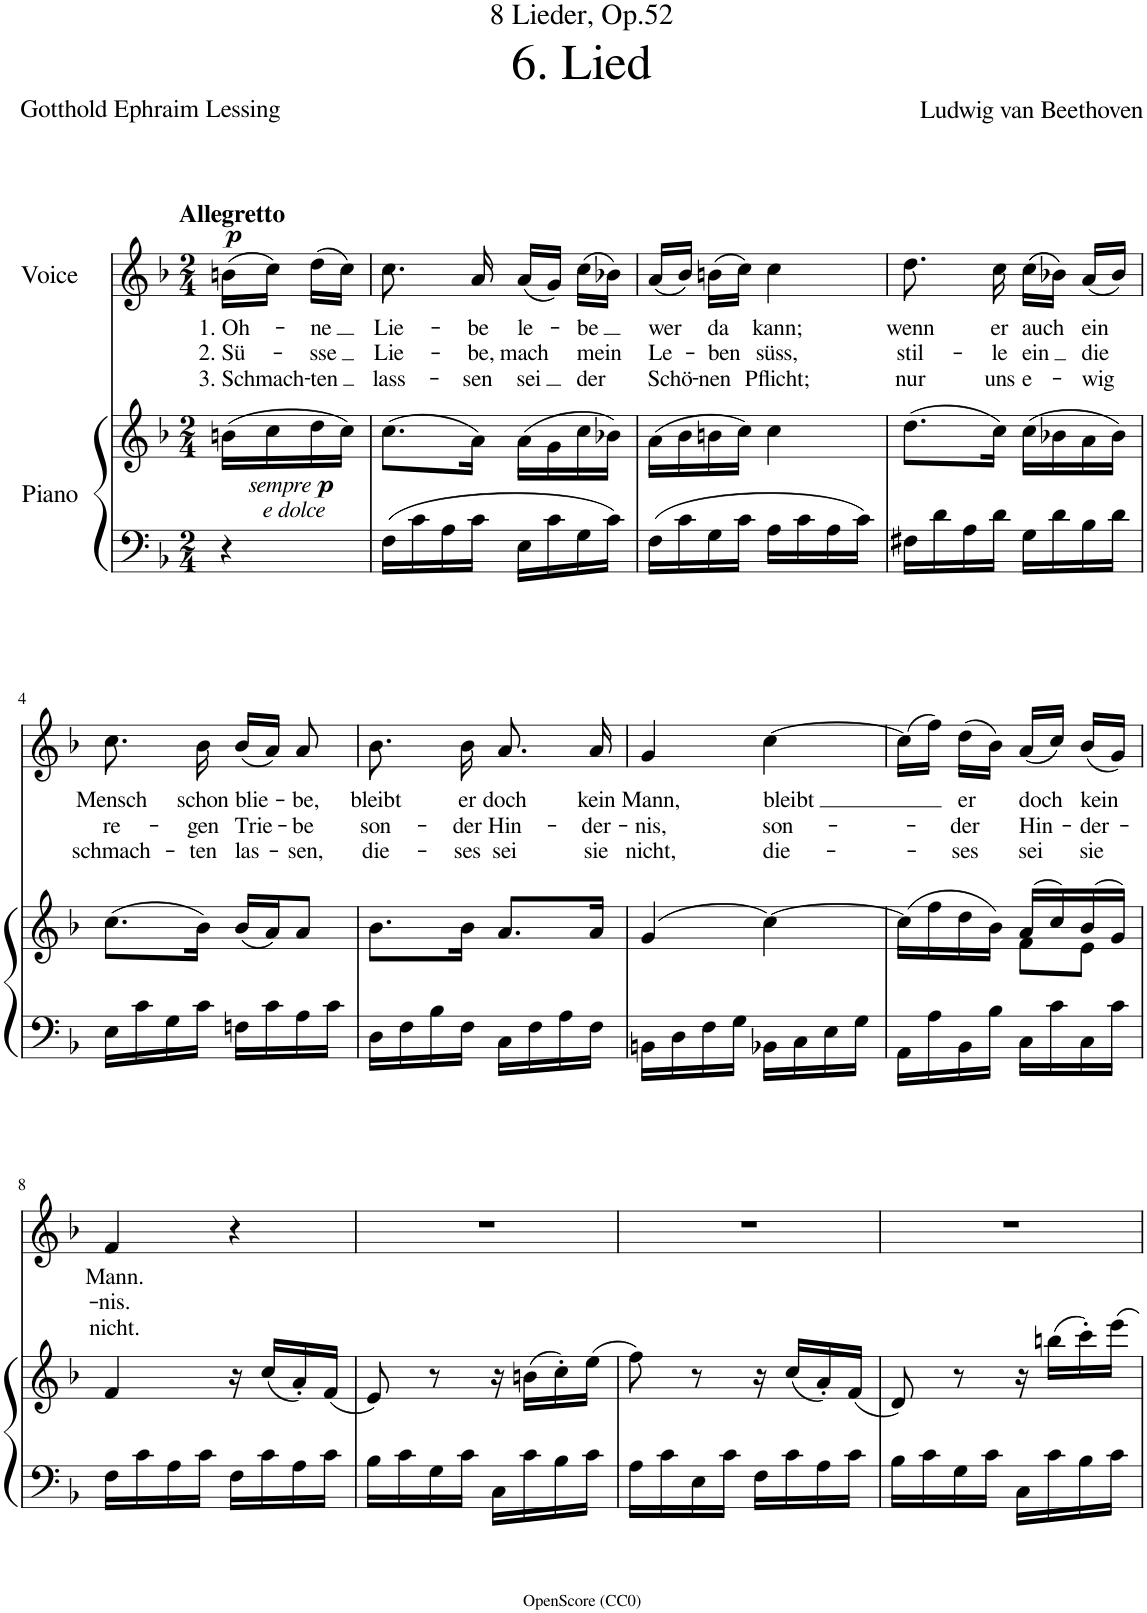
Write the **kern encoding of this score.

**kern	**kern	**dynam	**kern	**text	**text	**text	**dynam
*part2	*part2	*part2	*part1	*part1	*part1	*part1	*part1
*staff3	*staff2	*staff2/3	*staff1	*staff1	*staff1	*staff1	*staff1
*I"Piano	*	*	*I"Voice	*	*	*	*
*I'Pno	*	*	*	*	*	*	*
*clefF4	*clefG2	*	*clefG2	*	*	*	*
*k[b-]	*k[b-]	*	*k[b-]	*	*	*	*
*M2/4	*M2/4	*	*M2/4	*	*	*	*
=	=	=	=	=	=	=	=
!	!	!	!LO:TX:a:B:t=Allegretto	!	!	!	!
!	!	!LO:DY:b	!	!LO:LY:b	!LO:LY:b	!LO:LY:b	!
!	!	!LO:DY:n=1:b	!	!	!	!	!
!	!	!LO:DY:n=2:b	!	!	!	!	!LO:DY:a
4r	(16bn\LL	other-dynamics p other-dynamics	(16bn\LL	1. Oh-	2. Sü-	3. Schmach-	p
.	16cc\	.	16cc\JJ)	.	.	.	.
!	!	!	!	!LO:LY:b	!LO:LY:b	!LO:LY:b	!
.	16dd\	.	(16dd\LL	-ne	-sse	-ten	.
.	16cc\JJ)	.	16cc\JJ)	.	.	.	.
=1	=1	=1	=1	=1	=1	=1	=1
!	!	!	!	!LO:LY:b	!LO:LY:b	!LO:LY:b	!
16F\LL	(8.cc\L	.	8.cc\	Lie-	Lie-	lass-	.
16c\	.	.	.	.	.	.	.
16A\	.	.	.	.	.	.	.
!	!	!	!	!LO:LY:b	!LO:LY:b	!LO:LY:b	!
16c\JJ	16a\Jk)	.	16a/	-be	-be,	-sen	.
!	!	!	!	!LO:LY:b	!LO:LY:b	!LO:LY:b	!
16E\LL	(16a\LL	.	(16a/LL	le-	mach	sei	.
16c\	16g\	.	16g/JJ)	.	.	.	.
!	!	!	!	!LO:LY:b	!LO:LY:b	!LO:LY:b	!
16G\	16cc\	.	(16cc\LL	-be	mein	der	.
16c\JJ	16b-X\JJ)	.	16b-X\JJ)	.	.	.	.
=2	=2	=2	=2	=2	=2	=2	=2
!	!	!	!	!LO:LY:b	!LO:LY:b	!LO:LY:b	!
16F\LL	(16a\LL	.	(16a/LL	wer	Le-	Schö-	.
16c\	16b-\	.	16b-/JJ)	.	.	.	.
!	!	!	!	!LO:LY:b	!LO:LY:b	!LO:LY:b	!
16G\	16bn\	.	(16bn\LL	da	-ben	-nen	.
16c\JJ	16cc\JJ)	.	16cc\JJ)	.	.	.	.
!	!	!	!	!LO:LY:b	!LO:LY:b	!LO:LY:b	!
16A\LL	4cc\	.	4cc\	kann;	süss,	Pflicht;	.
16c\	.	.	.	.	.	.	.
16A\	.	.	.	.	.	.	.
16c\JJ	.	.	.	.	.	.	.
=3	=3	=3	=3	=3	=3	=3	=3
!	!	!	!	!LO:LY:b	!LO:LY:b	!LO:LY:b	!
16F#X\LL	(8.dd\L	.	8.dd\	wenn	stil-	nur	.
16d\	.	.	.	.	.	.	.
16A\	.	.	.	.	.	.	.
!	!	!	!	!LO:LY:b	!LO:LY:b	!LO:LY:b	!
16d\JJ	16cc\Jk)	.	16cc\	er	-le	uns	.
!	!	!	!	!LO:LY:b	!LO:LY:b	!LO:LY:b	!
16G\LL	(16cc\LL	.	(16cc\LL	auch	ein	e-	.
16d\	16b-X\	.	16b-X\JJ)	.	.	.	.
!	!	!	!	!LO:LY:b	!LO:LY:b	!LO:LY:b	!
16B-\	16a\	.	(16a/LL	ein	die	-wig	.
16d\JJ	16b-\JJ)	.	16b-/JJ)	.	.	.	.
!!LO:LB:g=z
=4	=4	=4	=4	=4	=4	=4	=4
!	!	!	!	!LO:LY:b	!LO:LY:b	!LO:LY:b	!
16E\LL	(8.cc\L	.	8.cc\	Mensch	re-	schmach-	.
16c\	.	.	.	.	.	.	.
16G\	.	.	.	.	.	.	.
!	!	!	!	!LO:LY:b	!LO:LY:b	!LO:LY:b	!
16c\JJ	16b-\Jk)	.	16b-\	schon	-gen	-ten	.
!	!	!	!	!LO:LY:b	!LO:LY:b	!LO:LY:b	!
16Fn\LL	(16b-/LL	.	(16b-/LL	blie-	Trie-	las-	.
16c\	16a/J)	.	16a/JJ)	.	.	.	.
!	!	!	!	!LO:LY:b	!LO:LY:b	!LO:LY:b	!
16A\	8a/J	.	8a/	-be,	-be	-sen,	.
16c\JJ	.	.	.	.	.	.	.
=5	=5	=5	=5	=5	=5	=5	=5
!	!	!	!	!LO:LY:b	!LO:LY:b	!LO:LY:b	!
16D\LL	8.b-\L	.	8.b-\	bleibt	son-	die-	.
16F\	.	.	.	.	.	.	.
16B-\	.	.	.	.	.	.	.
!	!	!	!	!LO:LY:b	!LO:LY:b	!LO:LY:b	!
16F\JJ	16b-\Jk	.	16b-\	er	-der	-ses	.
!	!	!	!	!LO:LY:b	!LO:LY:b	!LO:LY:b	!
16C\LL	8.a/L	.	8.a/	doch	Hin-	sei	.
16F\	.	.	.	.	.	.	.
16A\	.	.	.	.	.	.	.
!	!	!	!	!LO:LY:b	!LO:LY:b	!LO:LY:b	!
16F\JJ	16a/Jk	.	16a/	kein	-der-	sie	.
=6	=6	=6	=6	=6	=6	=6	=6
!	!	!	!	!LO:LY:b	!LO:LY:b	!LO:LY:b	!
16BBn\LL	(4g/	.	4g/	Mann,	-nis,	nicht,	.
16D\	.	.	.	.	.	.	.
16F\	.	.	.	.	.	.	.
16G\JJ	.	.	.	.	.	.	.
!	!	!	!	!LO:LY:b	!LO:LY:b	!LO:LY:b	!
16BB-X\LL	[>4cc\)	.	[4cc\	bleibt	son-	die-	.
16C\	.	.	.	.	.	.	.
16E\	.	.	.	.	.	.	.
16G\JJ	.	.	.	.	.	.	.
=7	=7	=7	=7	=7	=7	=7	=7
*	*^	*	*	*	*	*	*
16AA\LL	(>16cc\LL]	4ryy	.	(16cc\LL]	.	.	.	.
16A\	16ff\	.	.	16ff\JJ)	.	.	.	.
!	!	!	!	!	!LO:LY:b	!LO:LY:b	!LO:LY:b	!
16BB-\	16dd\	.	.	(16dd\LL	er	-der	-ses	.
16B-\JJ	16b-\JJ)	.	.	16b-\JJ)	.	.	.	.
!	!	!	!	!	!LO:LY:b	!LO:LY:b	!LO:LY:b	!
16C\LL	(16a/LL	8f\L	.	(16a/LL	doch	Hin-	sei	.
16c\	16cc/)	.	.	16cc/JJ)	.	.	.	.
!	!	!	!	!	!LO:LY:b	!LO:LY:b	!LO:LY:b	!
16C\	(16b-/	8e\J	.	(16b-/LL	kein	-der-	sie	.
16c\JJ	16g/JJ)	.	.	16g/JJ)	.	.	.	.
*	*v	*v	*	*	*	*	*	*
!!LO:LB:g=z
=8	=8	=8	=8	=8	=8	=8	=8
!	!	!	!	!LO:LY:b	!LO:LY:b	!LO:LY:b	!
16F\LL	4f/	.	4f/	Mann.	-nis.	nicht.	.
16c\	.	.	.	.	.	.	.
16A\	.	.	.	.	.	.	.
16c\JJ	.	.	.	.	.	.	.
16F\LL	16r	.	4r	.	.	.	.
16c\	(16cc/LL	.	.	.	.	.	.
16A\	16a'/)	.	.	.	.	.	.
16c\JJ	(16f/JJ	.	.	.	.	.	.
=9	=9	=9	=9	=9	=9	=9	=9
16B-\LL	8e/)	.	2r	.	.	.	.
16c\	.	.	.	.	.	.	.
16G\	8r	.	.	.	.	.	.
16c\JJ	.	.	.	.	.	.	.
16C\LL	16r	.	.	.	.	.	.
16c\	(16bn\LL	.	.	.	.	.	.
16B-\	16cc'\)	.	.	.	.	.	.
16c\JJ	(16ee\JJ	.	.	.	.	.	.
=10	=10	=10	=10	=10	=10	=10	=10
16A\LL	8ff\)	.	2r	.	.	.	.
16c\	.	.	.	.	.	.	.
16E\	8r	.	.	.	.	.	.
16c\JJ	.	.	.	.	.	.	.
16F\LL	16r	.	.	.	.	.	.
16c\	(16cc/LL	.	.	.	.	.	.
16A\	16a'/)	.	.	.	.	.	.
16c\JJ	(16f/JJ	.	.	.	.	.	.
=11	=11	=11	=11	=11	=11	=11	=11
16B-\LL	8d/)	.	2r	.	.	.	.
16c\	.	.	.	.	.	.	.
16G\	8r	.	.	.	.	.	.
16c\JJ	.	.	.	.	.	.	.
16C\LL	16r	.	.	.	.	.	.
16c\	(16bbn\LL	.	.	.	.	.	.
16B-\	16ccc'\)	.	.	.	.	.	.
16c\JJ	16eee\JJ	.	.	.	.	.	.
=	=	=	=	=	=	=	=
*-	*-	*-	*-	*-	*-	*-	*-
